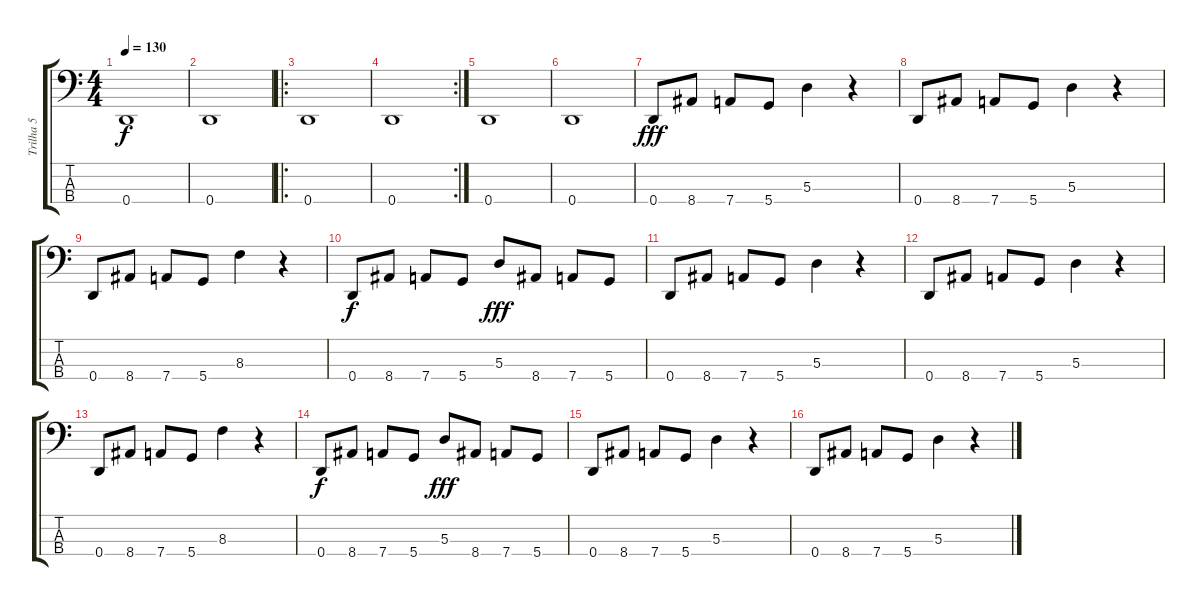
\track ("Trilha 5" "Trilha 5") {instrument electricbassfinger}
\staff {score tabs}
\tuning (G2 D2 A1 D1) {hide}
\ts (4 4)
\tempo 130
\clef f4
\ks c
0.4.1{dy f instrument electricbassfinger} |
0.4.1 |
\ro
0.4.1 |
\rc 2
0.4.1 |
0.4.1 |
0.4.1 |
0.4.8{dy fff} 8.4.8 7.4.8 5.4.8 5.3.4 r.4 |
0.4.8 8.4.8 7.4.8 5.4.8 5.3.4 r.4 |
0.4.8 8.4.8 7.4.8 5.4.8 8.3.4 r.4 |
0.4.8{dy f} 8.4.8 7.4.8 5.4.8 5.3.8{dy fff} 8.4.8 7.4.8 5.4.8 |
0.4.8 8.4.8 7.4.8 5.4.8 5.3.4 r.4 |
0.4.8 8.4.8 7.4.8 5.4.8 5.3.4 r.4 |
0.4.8 8.4.8 7.4.8 5.4.8 8.3.4 r.4 |
0.4.8{dy f} 8.4.8 7.4.8 5.4.8 5.3.8{dy fff} 8.4.8 7.4.8 5.4.8 |
0.4.8 8.4.8 7.4.8 5.4.8 5.3.4 r.4 |
0.4.8 8.4.8 7.4.8 5.4.8 5.3.4 r.4
